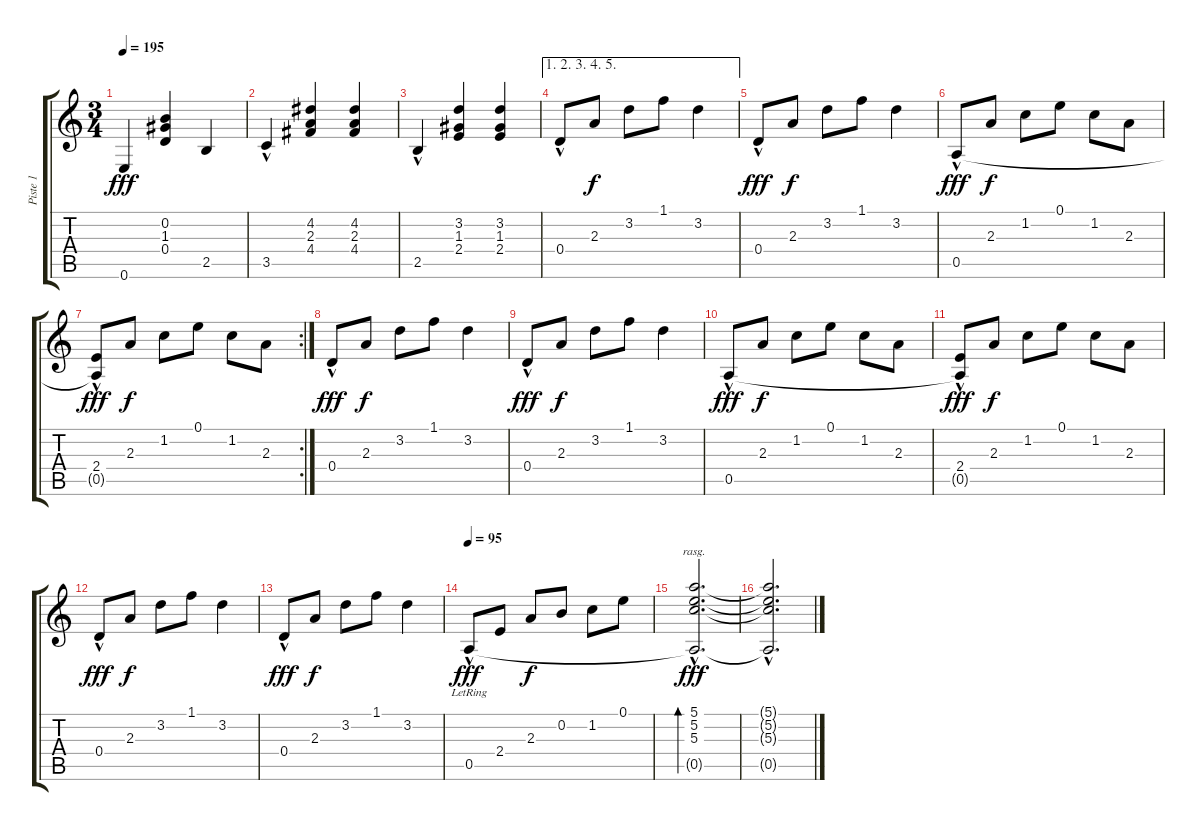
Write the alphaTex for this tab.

\track ("Piste 1" "Piste 1") {instrument acousticguitarnylon}
\staff {score tabs}
\tuning (E4 B3 G3 D3 A2 E2) {hide}
\ts (3 4)
\tempo 195
\clef g2
\ks c
0.6.4{dy fff} (0.2 1.3 0.4).4 2.5.4 |
3.5{hac}.4 (4.2 2.3 4.4).4 (4.2 2.3 4.4).4 |
2.5{hac}.4 (3.2 1.3 2.4).4 (3.2 1.3 2.4).4 |
\ae (1 2 3 4 5)
0.4{hac}.8 2.3.8{dy f} 3.2.8 1.1.8 3.2.4 |
0.4{hac}.8{dy fff} 2.3.8{dy f} 3.2.8 1.1.8 3.2.4 |
0.5{hac}.8{dy fff} 2.3.8{dy f} 1.2.8 0.1.8 1.2.8 2.3.8 |
\rc 2
(2.4{hac} 0.5{hac t}).8{dy fff} 2.3.8{dy f} 1.2.8 0.1.8 1.2.8 2.3.8 |
0.4{hac}.8{dy fff} 2.3.8{dy f} 3.2.8 1.1.8 3.2.4 |
0.4{hac}.8{dy fff} 2.3.8{dy f} 3.2.8 1.1.8 3.2.4 |
0.5{hac}.8{dy fff} 2.3.8{dy f} 1.2.8 0.1.8 1.2.8 2.3.8 |
(2.4{hac} 0.5{hac t}).8{dy fff} 2.3.8{dy f} 1.2.8 0.1.8 1.2.8 2.3.8 |
0.4{hac}.8{dy fff} 2.3.8{dy f} 3.2.8 1.1.8 3.2.4 |
0.4{hac}.8{dy fff} 2.3.8{dy f} 3.2.8 1.1.8 3.2.4 |
\tempo 95
0.5{hac lr}.8{dy fff} 2.4.8 2.3.8{dy f} 0.2.8 1.2.8 0.1.8 |
(5.1{hac} 5.2{hac} 5.3{hac} 0.5{hac t}).2{d bd 480 rasg ii dy fff} |
(5.1{hac t} 5.2{hac t} 5.3{hac t} 0.5{hac t}).2{d}
